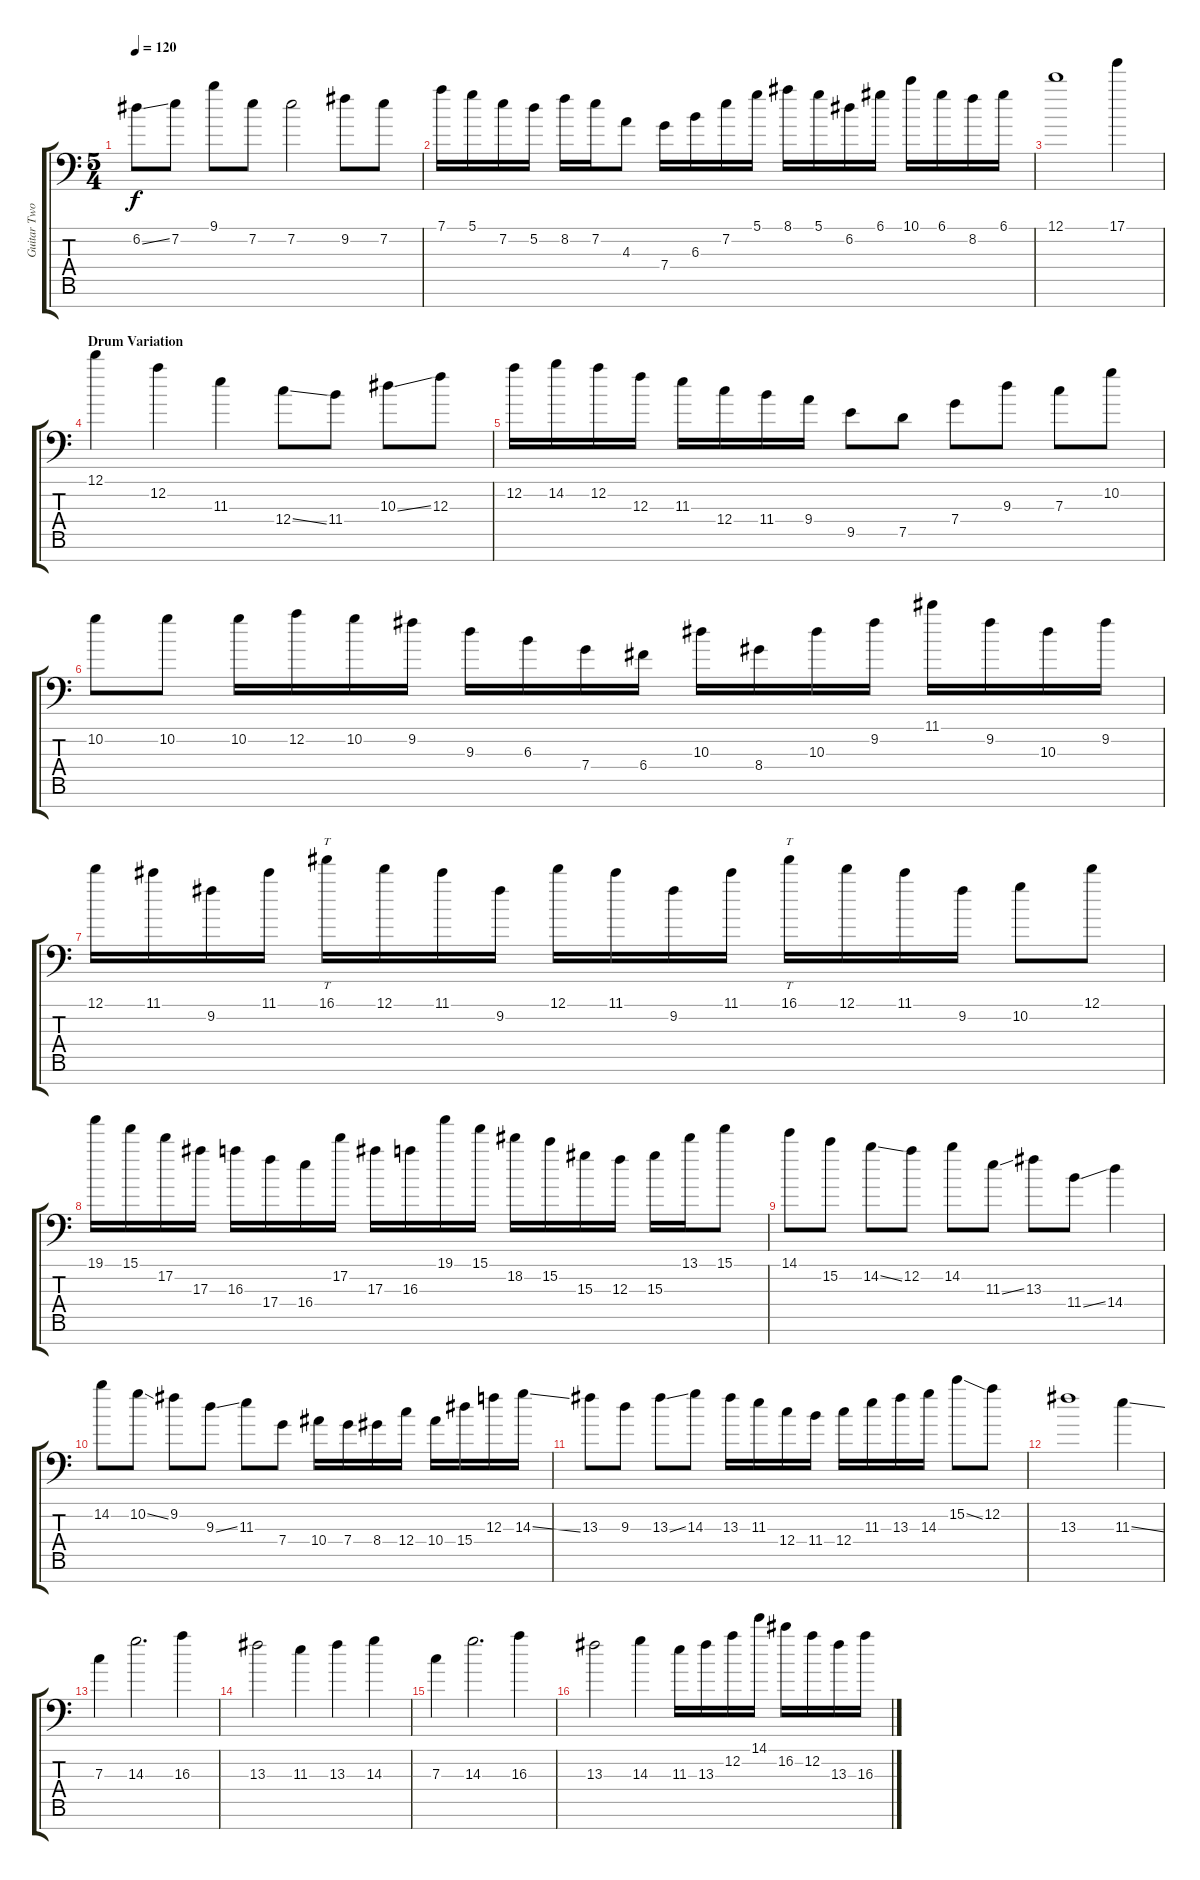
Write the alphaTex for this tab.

\track ("Guitar Two" "Guitar Two") {instrument overdrivenguitar}
\staff {score tabs}
\tuning (D4 A3 F3 C3 G2 D2 A1) {hide}
\ts (5 4)
\tempo 120
\clef f4
\ks c
6.2{ss}.8{dy f} 7.2.8 9.1.8 7.2.8 7.2.2 9.2.8 7.2.8 |
7.1.16 5.1.16 7.2.16 5.2.16 8.2.16 7.2.16 4.3.8 7.4.16 6.3.16 7.2.16 5.1.16 8.1.16 5.1.16 6.2.16 6.1.16 10.1.16 6.1.16 8.2.16 6.1.16 |
12.1.1 17.1.4 |
\section ("" "Drum Variation")
12.1.4 12.2.4 11.3.4 12.4{ss}.8 11.4.8 10.3{ss}.8 12.3.8 |
12.2.16 14.2.16 12.2.16 12.3.16 11.3.16 12.4.16 11.4.16 9.4.16 9.5.8 7.5.8 7.4.8 9.3.8 7.3.8 10.2.8 |
10.2.8 10.2.8 10.2.16 12.2.16 10.2.16 9.2.16 9.3.16 6.3.16 7.4.16 6.4.16 10.3.16 8.4.16 10.3.16 9.2.16 11.1.16 9.2.16 10.3.16 9.2.16 |
12.1.16 11.1.16 9.2.16 11.1.16 16.1.16{tt} 12.1.16 11.1.16 9.2.16 12.1.16 11.1.16 9.2.16 11.1.16 16.1.16{tt} 12.1.16 11.1.16 9.2.16 10.2.8 12.1.8 |
19.1.16 15.1.16 17.2.16 17.3.16 16.3.16 17.4.16 16.4.16 17.2.16 17.3.16 16.3.16 19.1.16 15.1.16 18.2.16 15.2.16 15.3.16 12.3.16 15.3.16 13.1.16 15.1.8 |
14.1.8 15.2.8 14.2{ss}.8 12.2.8 14.2.8 11.3{ss}.8 13.3.8 11.4{ss}.8 14.4.4 |
14.2.8 10.2{ss}.8 9.2.8 9.3{ss}.8 11.3.8 7.4.8 10.4.16 7.4.16 8.4.16 12.4.16 10.4.16 15.4.16 12.3.16 14.3{ss}.16 |
13.3.8 9.3.8 13.3{ss}.8 14.3.8 13.3.16 11.3.16 12.4.16 11.4.16 12.4.16 11.3.16 13.3.16 14.3.16 15.2{ss}.8 12.2.8 |
13.3.1 11.3{ss}.4 |
7.3.4 14.3.2{d} 16.3.4 |
13.3.2 11.3.4 13.3.4 14.3.4 |
7.3.4 14.3.2{d} 16.3.4 |
13.3.2 14.3.4 11.3.16 13.3.16 12.2.16 14.1.16 16.2.16 12.2.16 13.3.16 16.3.16
